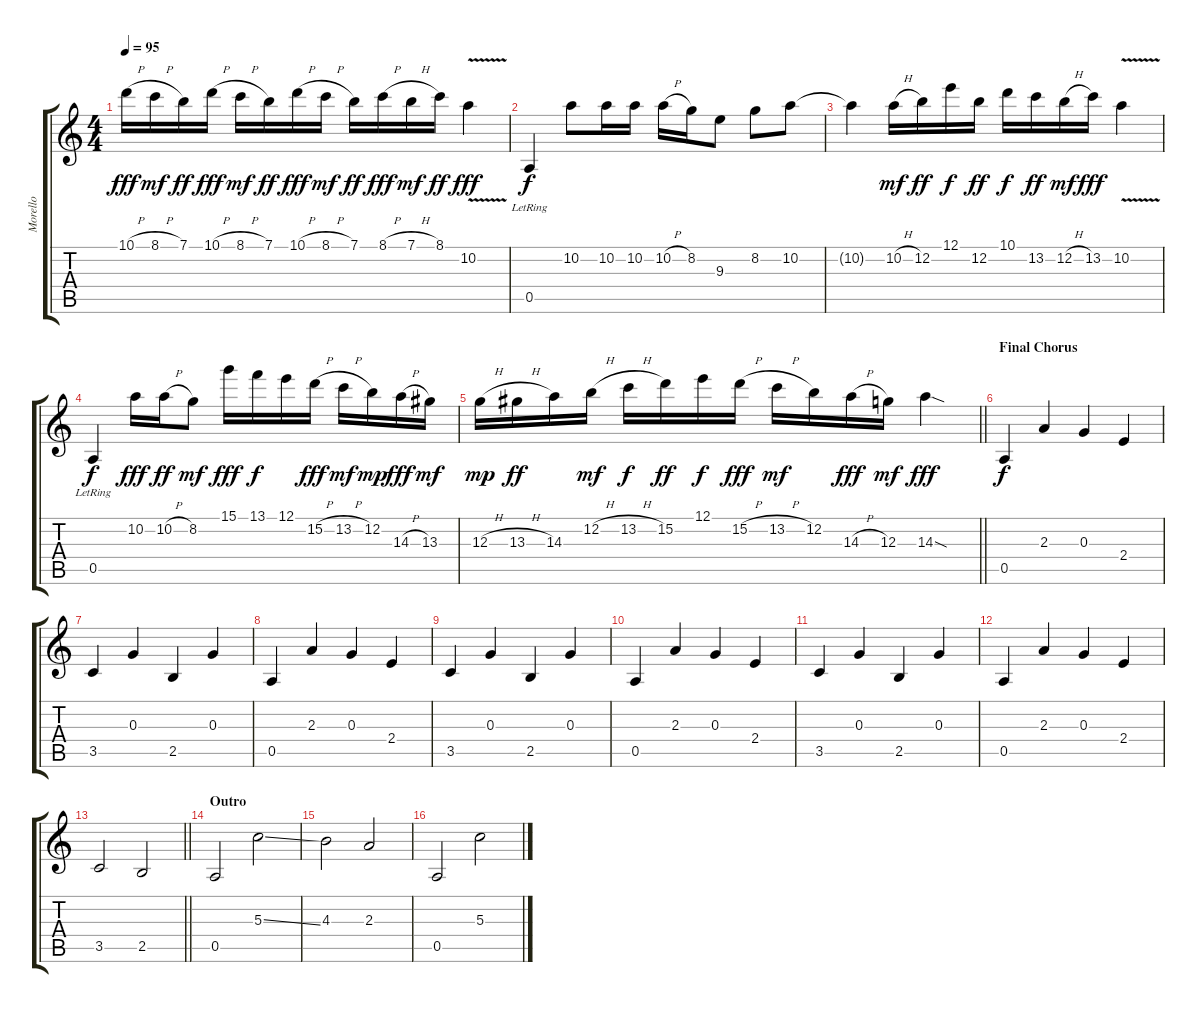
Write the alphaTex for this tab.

\track ("Morello" "Morello") {instrument electricguitarclean}
\staff {score tabs}
\tuning (E4 B3 G3 D3 A2 E2) {hide}
\ts (4 4)
\tempo 95
\clef g2
\ks c
10.1{h}.16{dy fff} 8.1{h}.16{dy mf} 7.1.16{dy ff} 10.1{h}.16{dy fff} 8.1{h}.16{dy mf} 7.1.16{dy ff} 10.1{h}.16{dy fff} 8.1{h}.16{dy mf} 7.1.16{dy ff} 8.1{h}.16{dy fff} 7.1{h}.16{dy mf} 8.1.16{dy ff} 10.2{v}.4{dy fff} |
0.5{lr}.4{dy f} 10.2.8 10.2.16 10.2.16 10.2{h}.16 8.2.16 9.3.8 8.2.8 10.2.8 |
10.2{t}.4 10.2{h}.16{dy mf} 12.2.16{dy ff} 12.1.16{dy f} 12.2.16{dy ff} 10.1.16{dy f} 13.2.16{dy ff} 12.2{h}.16{dy mf} 13.2.16{dy fff} 10.2{v}.4 |
0.5{lr}.4{dy f} 10.2.16{dy fff} 10.2{h}.16{dy ff} 8.2.8{dy mf} 15.1.16{dy fff} 13.1.16{dy f} 12.1.16 15.2{h}.16{dy fff} 13.2{h}.16{dy mf} 12.2.16{dy mp} 14.3{h}.16{dy fff} 13.3.16{dy mf} |
\barLineRight lightlight
12.3{h}.16{dy mp} 13.3{h}.16{dy ff} 14.3.16 12.2{h}.16{dy mf} 13.2{h}.16{dy f} 15.2.16{dy ff} 12.1.16{dy f} 15.2{h}.16{dy fff} 13.2{h}.16{dy mf} 12.2.16 14.3{h}.16{dy fff} 12.3.16{dy mf} 14.3{sod}.4{dy fff} |
\section ("" "Final Chorus")
0.5.4{dy f instrument electricguitarclean} 2.3.4 0.3.4 2.4.4 |
3.5.4 0.3.4 2.5.4 0.3.4 |
0.5.4 2.3.4 0.3.4 2.4.4 |
3.5.4 0.3.4 2.5.4 0.3.4 |
0.5.4 2.3.4 0.3.4 2.4.4 |
3.5.4 0.3.4 2.5.4 0.3.4 |
0.5.4 2.3.4 0.3.4 2.4.4 |
\barLineRight lightlight
3.5.2 2.5.2 |
\section ("" "Outro")
0.5.2{instrument overdrivenguitar} 5.3{ss}.2 |
4.3.2 2.3.2 |
0.5.2 5.3{ss}.2
